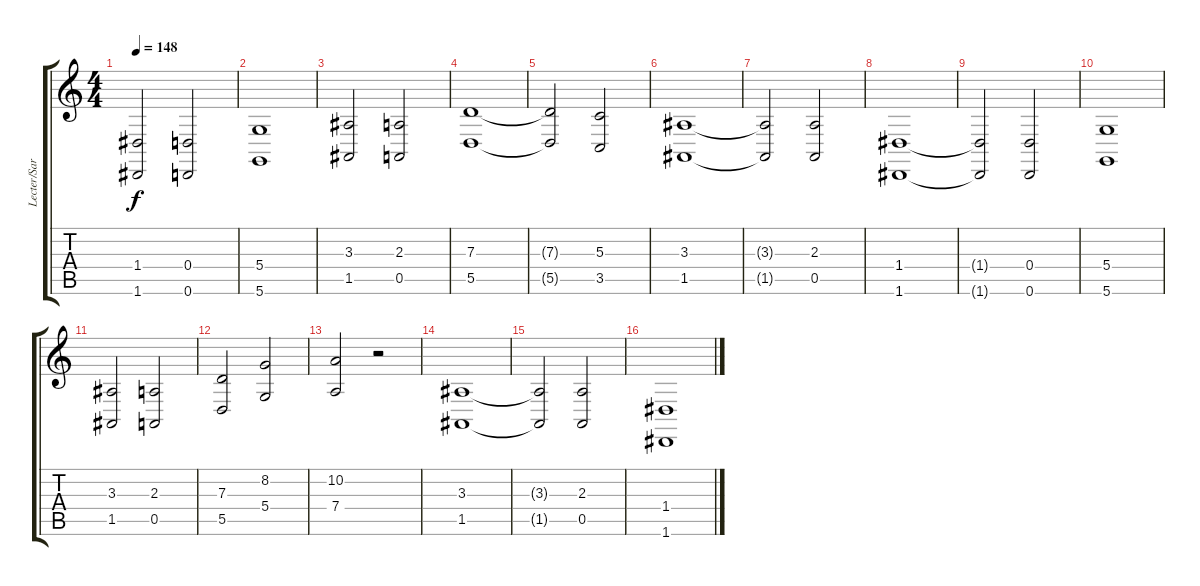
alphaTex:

\track ("Lecter/Sarah (Keyb/Choir)" "Lecter/Sar") {instrument pad4choir}
\staff {score tabs}
\tuning (E4 B3 G3 D3 A2 D2) {hide}
\ts (4 4)
\tempo 148
\clef g2
\ks c
(1.4{t} 1.6{t}).2{dy f} (0.4 0.6).2 |
(5.4 5.6).1 |
(3.3 1.5).2 (2.3 0.5).2 |
(7.3 5.5).1 |
(7.3{t} 5.5{t}).2 (5.3 3.5).2 |
(3.3 1.5).1 |
(3.3{t} 1.5{t}).2 (2.3 0.5).2 |
(1.4 1.6).1 |
(1.4{t} 1.6{t}).2 (0.4 0.6).2 |
(5.4 5.6).1 |
(3.3 1.5).2 (2.3 0.5).2 |
(7.3 5.5).2 (8.2 5.4).2 |
(10.2 7.4).2 r.2 |
(3.3 1.5).1 |
(3.3{t} 1.5{t}).2 (2.3 0.5).2 |
(1.4 1.6).1
